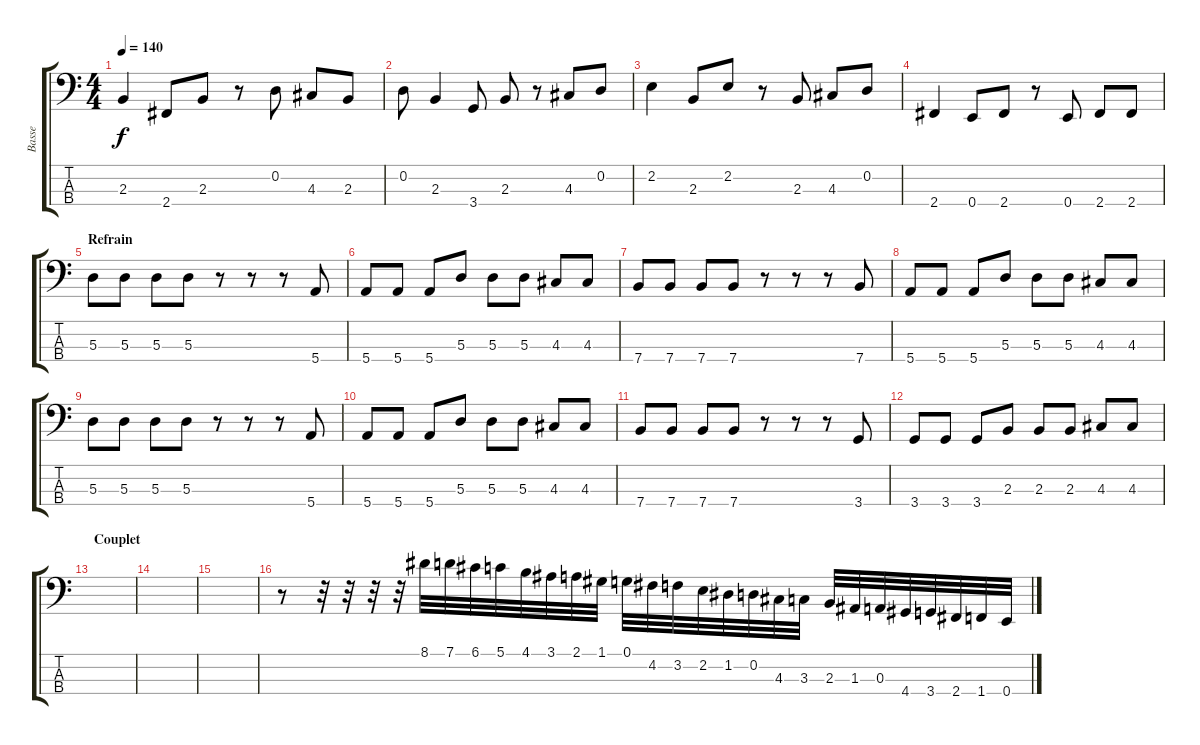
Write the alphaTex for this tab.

\track ("Basse" "Basse") {instrument electricbassfinger}
\staff {score tabs}
\tuning (G2 D2 A1 E1) {hide}
\ts (4 4)
\tempo 140
\clef f4
\ks c
2.3.4{dy f} 2.4.8 2.3.8 r.8 0.2.8 4.3.8 2.3.8 |
0.2.8 2.3.4 3.4.8 2.3.8 r.8 4.3.8 0.2.8 |
2.2.4 2.3.8 2.2.8 r.8 2.3.8 4.3.8 0.2.8 |
2.4.4 0.4.8 2.4.8 r.8 0.4.8 2.4.8 2.4.8 |
\section ("" "Refrain")
5.3.8 5.3.8 5.3.8 5.3.8 r.8 r.8 r.8 5.4.8 |
5.4.8 5.4.8 5.4.8 5.3.8 5.3.8 5.3.8 4.3.8 4.3.8 |
7.4.8 7.4.8 7.4.8 7.4.8 r.8 r.8 r.8 7.4.8 |
5.4.8 5.4.8 5.4.8 5.3.8 5.3.8 5.3.8 4.3.8 4.3.8 |
5.3.8 5.3.8 5.3.8 5.3.8 r.8 r.8 r.8 5.4.8 |
5.4.8 5.4.8 5.4.8 5.3.8 5.3.8 5.3.8 4.3.8 4.3.8 |
7.4.8 7.4.8 7.4.8 7.4.8 r.8 r.8 r.8 3.4.8 |
3.4.8 3.4.8 3.4.8 2.3.8 2.3.8 2.3.8 4.3.8 4.3.8 |
\section ("" "Couplet")
|
|
|
r.8 r.32 r.32 r.32 r.32 8.1.32 7.1.32 6.1.32 5.1.32 4.1.32 3.1.32 2.1.32 1.1.32 0.1.32 4.2.32 3.2.32 2.2.32 1.2.32 0.2.32 4.3.32 3.3.32 2.3.32 1.3.32 0.3.32 4.4.32 3.4.32 2.4.32 1.4.32 0.4.32
